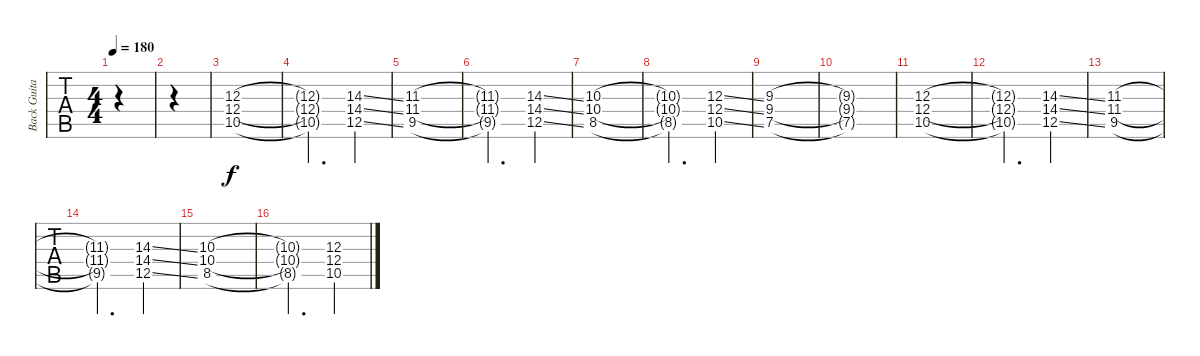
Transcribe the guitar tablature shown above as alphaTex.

\track ("Back Guitar" "Back Guita") {instrument distortionguitar}
\staff {tabs}
\tuning (E4 B3 G3 D3 A2 E2) {hide}
\ts (4 4)
\tempo 180
\clef g2
\ks c
|
|
(12.3 12.4 10.5).1 |
(12.3{t} 12.4{t} 10.5{t}).2{d} (14.3{ss} 14.4{ss} 12.5{ss}).4 |
(11.3 11.4 9.5).1 |
(11.3{t} 11.4{t} 9.5{t}).2{d} (14.3{ss} 14.4{ss} 12.5{ss}).4 |
(10.3 10.4 8.5).1 |
(10.3{t} 10.4{t} 8.5{t}).2{d} (12.3{ss} 12.4{ss} 10.5{ss}).4 |
(9.3 9.4 7.5).1 |
(9.3{t} 9.4{t} 7.5{t}).1 |
(12.3 12.4 10.5).1 |
(12.3{t} 12.4{t} 10.5{t}).2{d} (14.3{ss} 14.4{ss} 12.5{ss}).4 |
(11.3 11.4 9.5).1 |
(11.3{t} 11.4{t} 9.5{t}).2{d} (14.3{ss} 14.4{ss} 12.5{ss}).4 |
(10.3 10.4 8.5).1 |
(10.3{t} 10.4{t} 8.5{t}).2{d} (12.3{ss} 12.4{ss} 10.5{ss}).4
